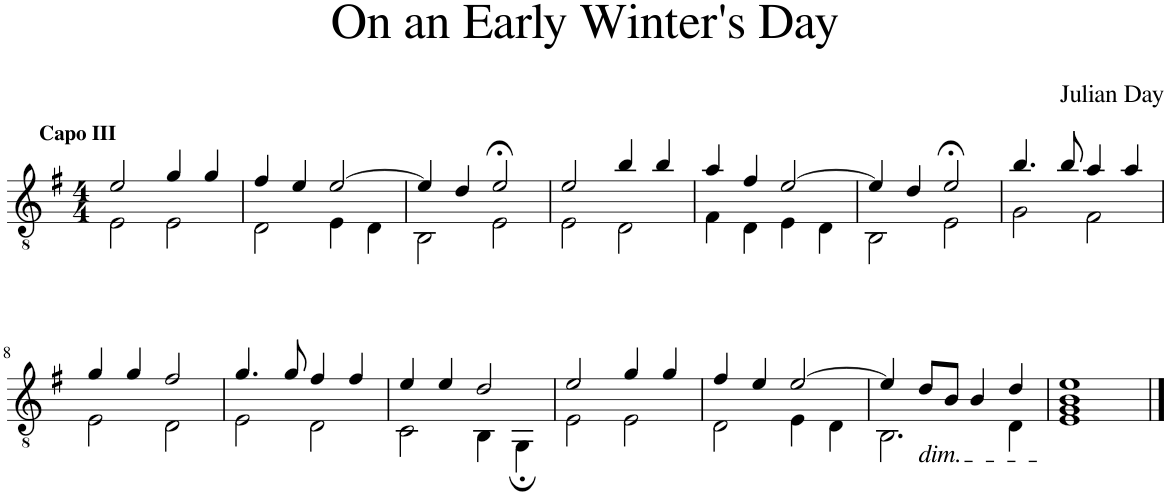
**kern
*part1
*staff1
*I"Classical Guitar
*I'Guit.
*clefGv2
*k[f#]
*M4/4
=1
*^
!LO:TX:a:B:t=Capo III	!
2e/	2E\
4g/	2E\
4g/	.
=2	=2
4f#/	2D\
4e/	.
[2e/	4E\
.	4D\
=3	=3
4e/]	2BB\
4d/	.
2e;</	2E\
=4	=4
2e/	2E\
4b/	2D\
4b/	.
=5	=5
4a/	4F#\
4f#/	4D\
[2e/	4E\
.	4D\
=6	=6
4e/]	2BB\
4d/	.
2e;</	2E\
=7	=7
4.b/	2G\
8b/	.
4a/	2F#\
4a/	.
!!LO:LB:g=z	!!
=8	=8
4g/	2E\
4g/	.
2f#/	2D\
=9	=9
4.g/	2E\
8g/	.
4f#/	2D\
4f#/	.
=10	=10
4e/	2C\
4e/	.
2d/	4BB\
.	4GG;\
=11	=11
2e/	2E\
4g/	2E\
4g/	.
=12	=12
4f#/	2D\
4e/	.
[2e/	4E\
.	4D\
=13	=13
4e/]	2.BB\
!LO:TX:b:i:t=dim.	!
8d/L	.
8B/J	.
4B/	.
4d/	4D\
*v	*v
=14
1E 1G 1B 1e
==
*-
